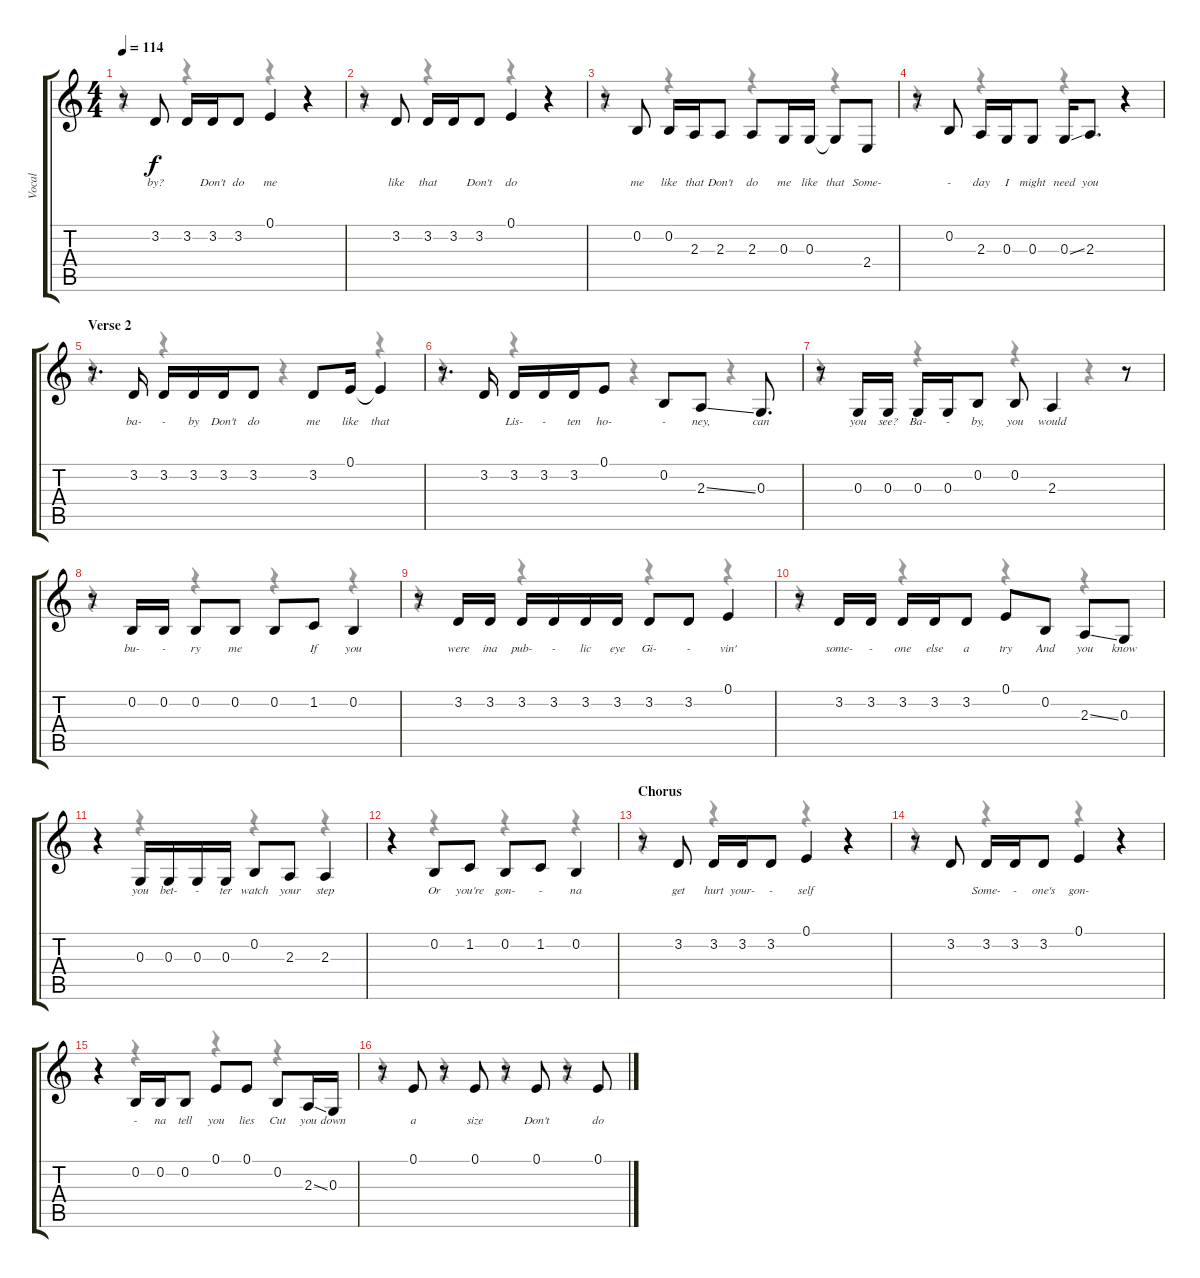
\track ("Vocal" "Vocal") {instrument mutedtrumpet}
\staff {score tabs}
\tuning (E4 B3 G3 D3 A2 E2) {hide}
\voice
\ts (4 4)
\tempo 114
\clef g2
\ks c
r.8{dy f} 3.2.8{lyrics (0 "by?") lyrics (1 "") lyrics (2 "") lyrics (3 "") lyrics (4 "")} 3.2.16{lyrics (0 "") lyrics (1 "") lyrics (2 "") lyrics (3 "") lyrics (4 "")} 3.2.16{lyrics (0 "Don't") lyrics (1 "") lyrics (2 "") lyrics (3 "") lyrics (4 "")} 3.2.8{lyrics (0 "do") lyrics (1 "") lyrics (2 "") lyrics (3 "") lyrics (4 "")} 0.1.4{lyrics (0 "me") lyrics (1 "") lyrics (2 "") lyrics (3 "") lyrics (4 "")} r.4 |
r.8 3.2.8{lyrics (0 "like") lyrics (1 "") lyrics (2 "") lyrics (3 "") lyrics (4 "")} 3.2.16{lyrics (0 "that") lyrics (1 "") lyrics (2 "") lyrics (3 "") lyrics (4 "")} 3.2.16{lyrics (0 "") lyrics (1 "") lyrics (2 "") lyrics (3 "") lyrics (4 "")} 3.2.8{lyrics (0 "Don't") lyrics (1 "") lyrics (2 "") lyrics (3 "") lyrics (4 "")} 0.1.4{lyrics (0 "do") lyrics (1 "") lyrics (2 "") lyrics (3 "") lyrics (4 "")} r.4 |
r.8 0.2.8{lyrics (0 "me") lyrics (1 "") lyrics (2 "") lyrics (3 "") lyrics (4 "")} 0.2.16{lyrics (0 "like") lyrics (1 "") lyrics (2 "") lyrics (3 "") lyrics (4 "")} 2.3.16{lyrics (0 "that") lyrics (1 "") lyrics (2 "") lyrics (3 "") lyrics (4 "")} 2.3.8{lyrics (0 "Don't") lyrics (1 "") lyrics (2 "") lyrics (3 "") lyrics (4 "")} 2.3.8{lyrics (0 "do") lyrics (1 "") lyrics (2 "") lyrics (3 "") lyrics (4 "")} 0.3.16{lyrics (0 "me") lyrics (1 "") lyrics (2 "") lyrics (3 "") lyrics (4 "")} 0.3.16{lyrics (0 "like") lyrics (1 "") lyrics (2 "") lyrics (3 "") lyrics (4 "")} 0.3{t}.8{lyrics (0 "that") lyrics (1 "") lyrics (2 "") lyrics (3 "") lyrics (4 "")} 2.4.8{lyrics (0 "Some-") lyrics (1 "") lyrics (2 "") lyrics (3 "") lyrics (4 "")} |
r.8 0.2.8{lyrics (0 "-") lyrics (1 "") lyrics (2 "") lyrics (3 "") lyrics (4 "")} 2.3.16{lyrics (0 "day") lyrics (1 "") lyrics (2 "") lyrics (3 "") lyrics (4 "")} 0.3.16{lyrics (0 "I") lyrics (1 "") lyrics (2 "") lyrics (3 "") lyrics (4 "")} 0.3.8{lyrics (0 "might") lyrics (1 "") lyrics (2 "") lyrics (3 "") lyrics (4 "")} 0.3{ss}.16{lyrics (0 "need") lyrics (1 "") lyrics (2 "") lyrics (3 "") lyrics (4 "")} 2.3.8{d lyrics (0 "you") lyrics (1 "") lyrics (2 "") lyrics (3 "") lyrics (4 "")} r.4 |
\section ("" "Verse 2")
r.8{d} 3.2.16{lyrics (0 "ba-") lyrics (1 "") lyrics (2 "") lyrics (3 "") lyrics (4 "")} 3.2.16{lyrics (0 "-") lyrics (1 "") lyrics (2 "") lyrics (3 "") lyrics (4 "")} 3.2.16{lyrics (0 "by") lyrics (1 "") lyrics (2 "") lyrics (3 "") lyrics (4 "")} 3.2.16{lyrics (0 "Don't") lyrics (1 "") lyrics (2 "") lyrics (3 "") lyrics (4 "")} 3.2.8{lyrics (0 "do") lyrics (1 "") lyrics (2 "") lyrics (3 "") lyrics (4 "")} 3.2.8{lyrics (0 "me") lyrics (1 "") lyrics (2 "") lyrics (3 "") lyrics (4 "")} 0.1.16{lyrics (0 "like") lyrics (1 "") lyrics (2 "") lyrics (3 "") lyrics (4 "")} 0.1{t}.4{lyrics (0 "that") lyrics (1 "") lyrics (2 "") lyrics (3 "") lyrics (4 "")} |
r.8{d} 3.2.16{lyrics (0 "") lyrics (1 "") lyrics (2 "") lyrics (3 "") lyrics (4 "")} 3.2.16{lyrics (0 "Lis-") lyrics (1 "") lyrics (2 "") lyrics (3 "") lyrics (4 "")} 3.2.16{lyrics (0 "-") lyrics (1 "") lyrics (2 "") lyrics (3 "") lyrics (4 "")} 3.2.16{lyrics (0 "ten") lyrics (1 "") lyrics (2 "") lyrics (3 "") lyrics (4 "")} 0.1.8{lyrics (0 "ho-") lyrics (1 "") lyrics (2 "") lyrics (3 "") lyrics (4 "")} 0.2.8{lyrics (0 "-") lyrics (1 "") lyrics (2 "") lyrics (3 "") lyrics (4 "")} 2.3{ss}.8{lyrics (0 "ney,") lyrics (1 "") lyrics (2 "") lyrics (3 "") lyrics (4 "")} 0.3.8{d lyrics (0 "can") lyrics (1 "") lyrics (2 "") lyrics (3 "") lyrics (4 "")} |
r.8 0.3.16{lyrics (0 "you") lyrics (1 "") lyrics (2 "") lyrics (3 "") lyrics (4 "")} 0.3.16{lyrics (0 "see?") lyrics (1 "") lyrics (2 "") lyrics (3 "") lyrics (4 "")} 0.3.16{lyrics (0 "Ba-") lyrics (1 "") lyrics (2 "") lyrics (3 "") lyrics (4 "")} 0.3.16{lyrics (0 "-") lyrics (1 "") lyrics (2 "") lyrics (3 "") lyrics (4 "")} 0.2.8{lyrics (0 "by,") lyrics (1 "") lyrics (2 "") lyrics (3 "") lyrics (4 "")} 0.2.8{lyrics (0 "you") lyrics (1 "") lyrics (2 "") lyrics (3 "") lyrics (4 "")} 2.3.4{lyrics (0 "would") lyrics (1 "") lyrics (2 "") lyrics (3 "") lyrics (4 "")} r.8 |
r.8 0.2.16{lyrics (0 "bu-") lyrics (1 "") lyrics (2 "") lyrics (3 "") lyrics (4 "")} 0.2.16{lyrics (0 "-") lyrics (1 "") lyrics (2 "") lyrics (3 "") lyrics (4 "")} 0.2.8{lyrics (0 "ry") lyrics (1 "") lyrics (2 "") lyrics (3 "") lyrics (4 "")} 0.2.8{lyrics (0 "me") lyrics (1 "") lyrics (2 "") lyrics (3 "") lyrics (4 "")} 0.2.8{lyrics (0 "") lyrics (1 "") lyrics (2 "") lyrics (3 "") lyrics (4 "")} 1.2.8{lyrics (0 "If") lyrics (1 "") lyrics (2 "") lyrics (3 "") lyrics (4 "")} 0.2.4{lyrics (0 "you") lyrics (1 "") lyrics (2 "") lyrics (3 "") lyrics (4 "")} |
r.8 3.2.16{lyrics (0 "were") lyrics (1 "") lyrics (2 "") lyrics (3 "") lyrics (4 "")} 3.2.16{lyrics (0 "ina") lyrics (1 "") lyrics (2 "") lyrics (3 "") lyrics (4 "")} 3.2.16{lyrics (0 "pub-") lyrics (1 "") lyrics (2 "") lyrics (3 "") lyrics (4 "")} 3.2.16{lyrics (0 "-") lyrics (1 "") lyrics (2 "") lyrics (3 "") lyrics (4 "")} 3.2.16{lyrics (0 "lic") lyrics (1 "") lyrics (2 "") lyrics (3 "") lyrics (4 "")} 3.2.16{lyrics (0 "eye") lyrics (1 "") lyrics (2 "") lyrics (3 "") lyrics (4 "")} 3.2.8{lyrics (0 "Gi-") lyrics (1 "") lyrics (2 "") lyrics (3 "") lyrics (4 "")} 3.2.8{lyrics (0 "-") lyrics (1 "") lyrics (2 "") lyrics (3 "") lyrics (4 "")} 0.1.4{lyrics (0 "vin'") lyrics (1 "") lyrics (2 "") lyrics (3 "") lyrics (4 "")} |
r.8 3.2.16{lyrics (0 "some-") lyrics (1 "") lyrics (2 "") lyrics (3 "") lyrics (4 "")} 3.2.16{lyrics (0 "-") lyrics (1 "") lyrics (2 "") lyrics (3 "") lyrics (4 "")} 3.2.16{lyrics (0 "one") lyrics (1 "") lyrics (2 "") lyrics (3 "") lyrics (4 "")} 3.2.16{lyrics (0 "else") lyrics (1 "") lyrics (2 "") lyrics (3 "") lyrics (4 "")} 3.2.8{lyrics (0 "a") lyrics (1 "") lyrics (2 "") lyrics (3 "") lyrics (4 "")} 0.1.8{lyrics (0 "try") lyrics (1 "") lyrics (2 "") lyrics (3 "") lyrics (4 "")} 0.2.8{lyrics (0 "And") lyrics (1 "") lyrics (2 "") lyrics (3 "") lyrics (4 "")} 2.3{ss}.8{lyrics (0 "you") lyrics (1 "") lyrics (2 "") lyrics (3 "") lyrics (4 "")} 0.3.8{lyrics (0 "know") lyrics (1 "") lyrics (2 "") lyrics (3 "") lyrics (4 "")} |
r.4 0.3.16{lyrics (0 "you") lyrics (1 "") lyrics (2 "") lyrics (3 "") lyrics (4 "")} 0.3.16{lyrics (0 "bet-") lyrics (1 "") lyrics (2 "") lyrics (3 "") lyrics (4 "")} 0.3.16{lyrics (0 "-") lyrics (1 "") lyrics (2 "") lyrics (3 "") lyrics (4 "")} 0.3.16{lyrics (0 "ter") lyrics (1 "") lyrics (2 "") lyrics (3 "") lyrics (4 "")} 0.2.8{lyrics (0 "watch") lyrics (1 "") lyrics (2 "") lyrics (3 "") lyrics (4 "")} 2.3.8{lyrics (0 "your") lyrics (1 "") lyrics (2 "") lyrics (3 "") lyrics (4 "")} 2.3.4{lyrics (0 "step") lyrics (1 "") lyrics (2 "") lyrics (3 "") lyrics (4 "")} |
r.4 0.2.8{lyrics (0 "Or") lyrics (1 "") lyrics (2 "") lyrics (3 "") lyrics (4 "")} 1.2.8{lyrics (0 "you're") lyrics (1 "") lyrics (2 "") lyrics (3 "") lyrics (4 "")} 0.2.8{lyrics (0 "gon-") lyrics (1 "") lyrics (2 "") lyrics (3 "") lyrics (4 "")} 1.2.8{lyrics (0 "-") lyrics (1 "") lyrics (2 "") lyrics (3 "") lyrics (4 "")} 0.2.4{lyrics (0 "na") lyrics (1 "") lyrics (2 "") lyrics (3 "") lyrics (4 "")} |
\section ("" "Chorus")
r.8 3.2.8{lyrics (0 "get") lyrics (1 "") lyrics (2 "") lyrics (3 "") lyrics (4 "")} 3.2.16{lyrics (0 "hurt") lyrics (1 "") lyrics (2 "") lyrics (3 "") lyrics (4 "")} 3.2.16{lyrics (0 "your-") lyrics (1 "") lyrics (2 "") lyrics (3 "") lyrics (4 "")} 3.2.8{lyrics (0 "-") lyrics (1 "") lyrics (2 "") lyrics (3 "") lyrics (4 "")} 0.1.4{lyrics (0 "self") lyrics (1 "") lyrics (2 "") lyrics (3 "") lyrics (4 "")} r.4 |
r.8 3.2.8{lyrics (0 "") lyrics (1 "") lyrics (2 "") lyrics (3 "") lyrics (4 "")} 3.2.16{lyrics (0 "Some-") lyrics (1 "") lyrics (2 "") lyrics (3 "") lyrics (4 "")} 3.2.16{lyrics (0 "-") lyrics (1 "") lyrics (2 "") lyrics (3 "") lyrics (4 "")} 3.2.8{lyrics (0 "one's") lyrics (1 "") lyrics (2 "") lyrics (3 "") lyrics (4 "")} 0.1.4{lyrics (0 "gon-") lyrics (1 "") lyrics (2 "") lyrics (3 "") lyrics (4 "")} r.4 |
r.4 0.2.16{lyrics (0 "-") lyrics (1 "") lyrics (2 "") lyrics (3 "") lyrics (4 "")} 0.2.16{lyrics (0 "na") lyrics (1 "") lyrics (2 "") lyrics (3 "") lyrics (4 "")} 0.2.8{lyrics (0 "tell") lyrics (1 "") lyrics (2 "") lyrics (3 "") lyrics (4 "")} 0.1.8{lyrics (0 "you") lyrics (1 "") lyrics (2 "") lyrics (3 "") lyrics (4 "")} 0.1.8{lyrics (0 "lies") lyrics (1 "") lyrics (2 "") lyrics (3 "") lyrics (4 "")} 0.2.8{lyrics (0 "Cut") lyrics (1 "") lyrics (2 "") lyrics (3 "") lyrics (4 "")} 2.3{ss}.16{lyrics (0 "you") lyrics (1 "") lyrics (2 "") lyrics (3 "") lyrics (4 "")} 0.3.16{lyrics (0 "down") lyrics (1 "") lyrics (2 "") lyrics (3 "") lyrics (4 "")} |
r.8 0.1.8{lyrics (0 "a") lyrics (1 "") lyrics (2 "") lyrics (3 "") lyrics (4 "")} r.8 0.1.8{lyrics (0 "size") lyrics (1 "") lyrics (2 "") lyrics (3 "") lyrics (4 "")} r.8 0.1.8{lyrics (0 "Don't") lyrics (1 "") lyrics (2 "") lyrics (3 "") lyrics (4 "")} r.8 0.1.8{lyrics (0 "do") lyrics (1 "") lyrics (2 "") lyrics (3 "") lyrics (4 "")}
\voice
\clef g2
\ottava regular
\simile none
\ks c
r.4{dy f} r.4 r.4 r.4 |
r.4 r.4 r.4 r.4 |
r.4 r.4 r.4 r.4 |
r.4 r.4 r.4 r.4 |
r.4 r.4 r.4 r.4 |
r.4 r.4 r.4 r.4 |
r.4 r.4 r.4 r.4 |
r.4 r.4 r.4 r.4 |
r.4 r.4 r.4 r.4 |
r.4 r.4 r.4 r.4 |
r.4 r.4 r.4 r.4 |
r.4 r.4 r.4 r.4 |
r.4 r.4 r.4 r.4 |
r.4 r.4 r.4 r.4 |
r.4 r.4 r.4 r.4 |
r.4 r.4 r.4 r.4
